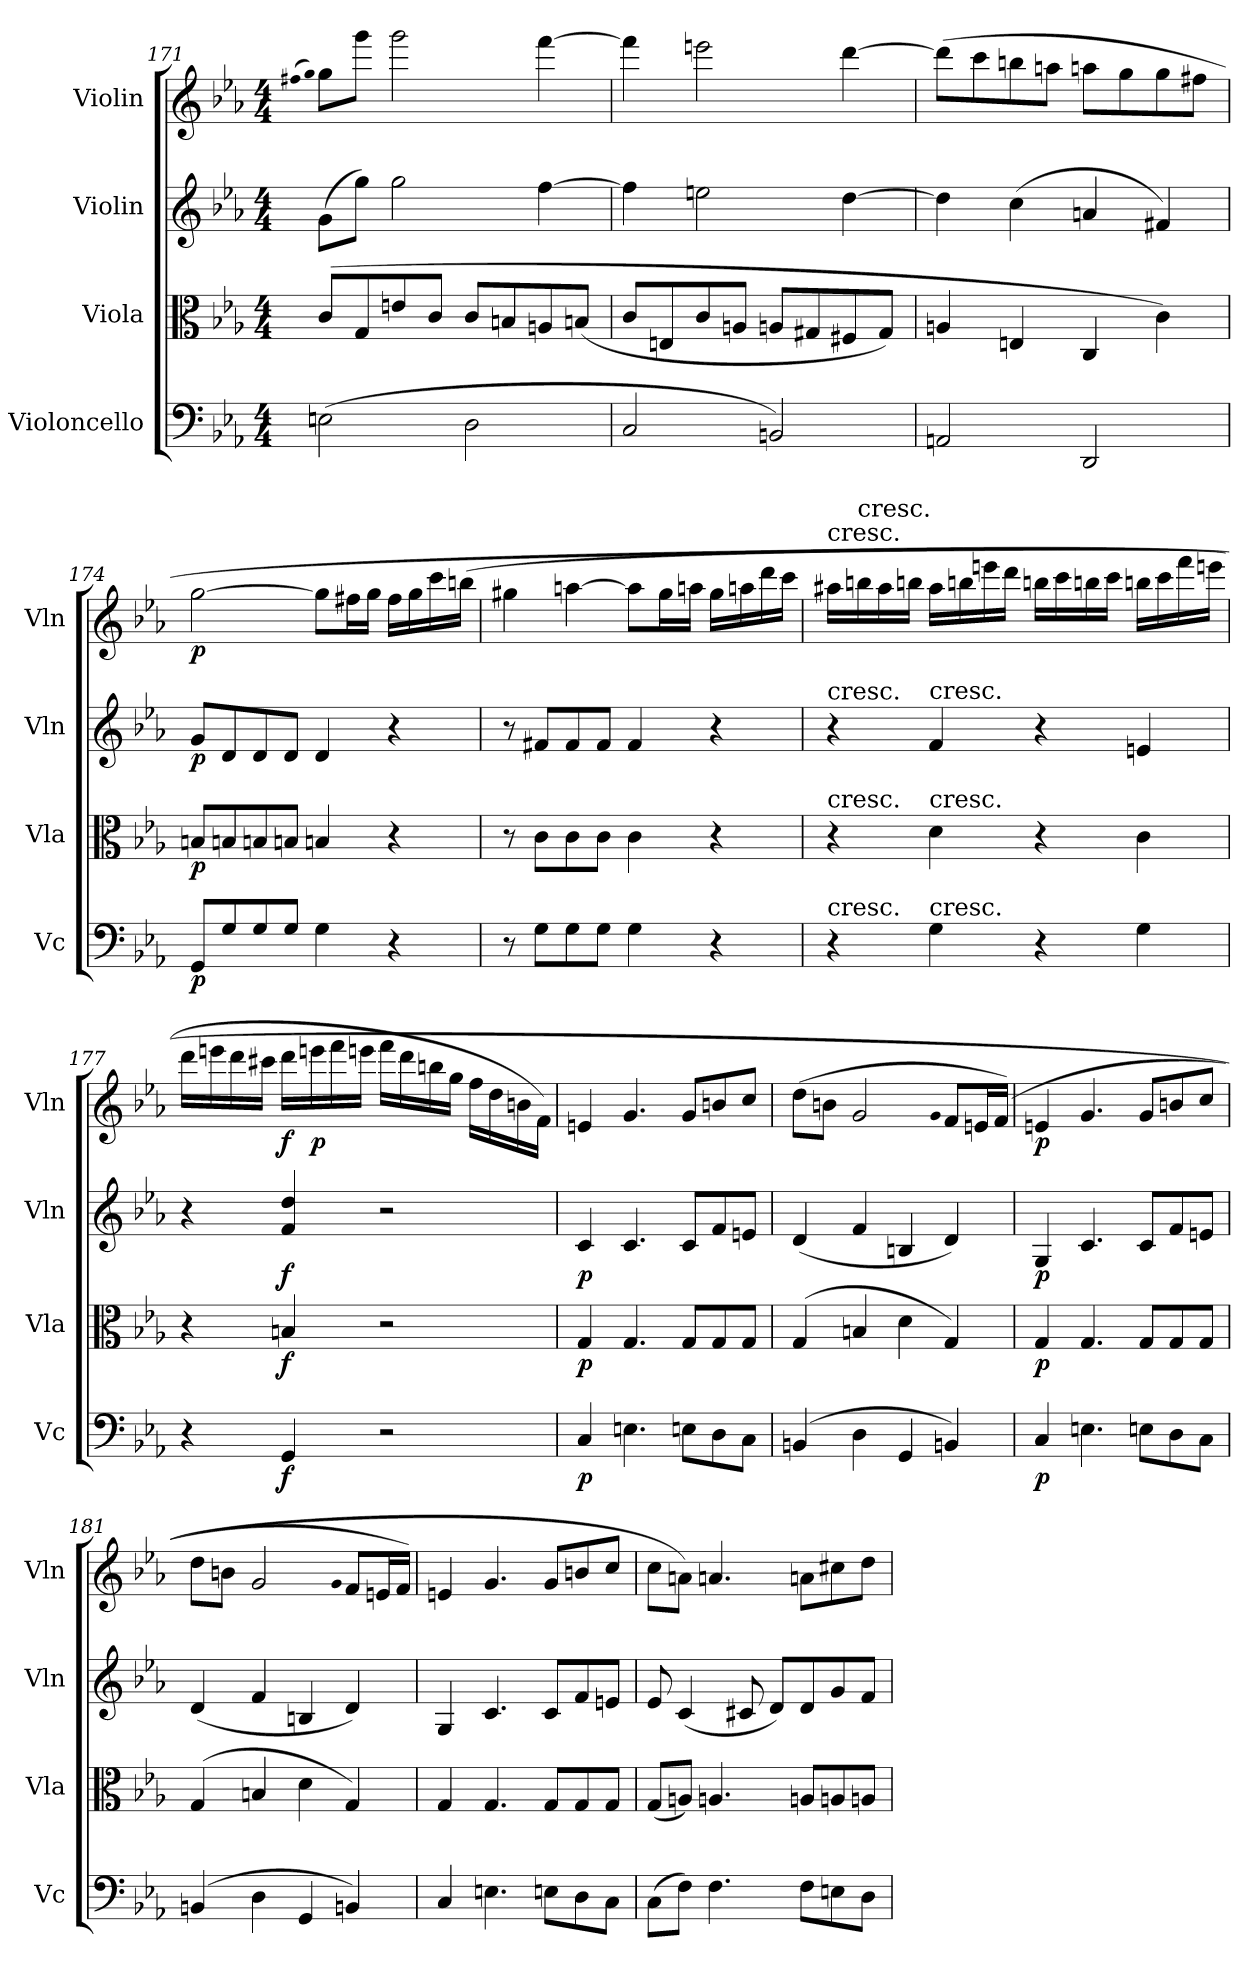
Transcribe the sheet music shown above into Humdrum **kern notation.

**kern	**dynam	**kern	**dynam	**kern	**dynam	**kern	**dynam
*part4	*part4	*part3	*part3	*part2	*part2	*part1	*part1
*staff4	*staff4	*staff3	*staff3	*staff2	*staff2	*staff1	*staff1
*I"Violoncello	*	*I"Viola	*	*I"Violin	*	*I"Violin	*
*I'Vc	*	*I'Vla	*	*I'Vln	*	*I'Vln	*
*clefF4	*	*clefC3	*	*clefG2	*	*clefG2	*
*k[b-e-a-]	*	*k[b-e-a-]	*	*k[b-e-a-]	*	*k[b-e-a-]	*
*c:	*	*c:	*	*c:	*	*c:	*
*M4/4	*	*M4/4	*	*M4/4	*	*M4/4	*
=171	=171	=171	=171	=171	=171	=171	=171
.	.	.	.	.	.	(qff#X	.
.	.	.	.	.	.	qgg)	.
(2En\	.	(8c/L	.	(8g\L	.	8gg\L	.
.	.	8G/	.	8gg\J)	.	8ggg\J	.
.	.	8en/	.	2gg\	.	2ggg\	.
.	.	8c/J	.	.	.	.	.
2D\	.	8c/L	.	.	.	.	.
.	.	8Bn/	.	.	.	.	.
.	.	8An/	.	[4ff\	.	[4fff\	.
.	.	(8Bn/J	.	.	.	.	.
=172	=172	=172	=172	=172	=172	=172	=172
2C/	.	8c/L	.	4ff\]	.	4fff\]	.
.	.	8En/	.	.	.	.	.
.	.	8c/	.	2een\	.	2eeen\	.
.	.	8An/J	.	.	.	.	.
2BBn/)	.	8An/L	.	.	.	.	.
.	.	8G#X/	.	.	.	.	.
.	.	8F#X/	.	[4dd\	.	[4ddd\	.
.	.	8G#/J)	.	.	.	.	.
=173	=173	=173	=173	=173	=173	=173	=173
2AAn/	.	4An/	.	4dd\]	.	(8ddd\L]	.
.	.	.	.	.	.	8ccc\	.
.	.	4En/	.	(4cc\	.	8bbn\	.
.	.	.	.	.	.	8aan\J	.
2DD/	.	4C/	.	4an/	.	8aan\L	.
.	.	.	.	.	.	8gg\	.
.	.	4c\)	.	4f#X/)	.	8gg\	.
.	.	.	.	.	.	8ff#X\J	.
=174	=174	=174	=174	=174	=174	=174	=174
8GG/L	p	8Bn/L	p	8g/L	p	[2gg\	p
8G/	.	8Bn/	.	8d/	.	.	.
8G/	.	8Bn/	.	8d/	.	.	.
8G/J	.	8Bn/J	.	8d/J	.	.	.
4G\	.	4Bn/	.	4d/	.	8gg\L]	.
.	.	.	.	.	.	16ff#X\L	.
.	.	.	.	.	.	16gg\JJ	.
4r	.	4r	.	4r	.	16ff#\LL	.
.	.	.	.	.	.	16gg\	.
.	.	.	.	.	.	16ccc\	.
.	.	.	.	.	.	(16bbn\JJ	.
=175	=175	=175	=175	=175	=175	=175	=175
8r	.	8r	.	8r	.	4gg#X\	.
8G\L	.	8c\L	.	8f#X/L	.	.	.
8G\	.	8c\	.	8f#/	.	[4aan\	.
8G\J	.	8c\J	.	8f#/J	.	.	.
4G\	.	4c\	.	4f#/	.	8aan\L]	.
.	.	.	.	.	.	16gg#\L	.
.	.	.	.	.	.	16aan\JJ	.
4r	.	4r	.	4r	.	16gg#\LL	.
.	.	.	.	.	.	16aan\	.
.	.	.	.	.	.	16ddd\	.
.	.	.	.	.	.	16ccc\JJ	.
=176	=176	=176	=176	=176	=176	=176	=176
!	!	!	!	!	!	!LO:TX:t=cresc.	!
!	!	!	!	!LO:TX:t=cresc.	!	!	!
!	!	!LO:TX:t=cresc.	!	!	!	!	!
!LO:TX:t=cresc.	!	!	!	!	!	!	!
4r	.	4r	.	4r	.	16aa#X\LL	.
!	!	!	!	!	!	!LO:TX:t=cresc.	!
.	.	.	.	.	.	16bbn\	.
.	.	.	.	.	.	16aa#\	.
.	.	.	.	.	.	16bbn\JJ	.
!	!	!	!	!LO:TX:t=cresc.	!	!	!
!	!	!LO:TX:t=cresc.	!	!	!	!	!
!LO:TX:t=cresc.	!	!	!	!	!	!	!
4G\	.	4d\	.	4f/	.	16aa#\LL	.
.	.	.	.	.	.	16bbn\	.
.	.	.	.	.	.	16eeen\	.
.	.	.	.	.	.	16ddd\JJ	.
4r	.	4r	.	4r	.	16bbn\LL	.
.	.	.	.	.	.	16ccc\	.
.	.	.	.	.	.	16bbn\	.
.	.	.	.	.	.	16ccc\JJ	.
4G\	.	4c\	.	4en/	.	16bbn\LL	.
.	.	.	.	.	.	16ccc\	.
.	.	.	.	.	.	16fff\	.
.	.	.	.	.	.	16eeen\JJ	.
=177	=177	=177	=177	=177	=177	=177	=177
4r	.	4r	.	4r	.	16ddd\LL	.
.	.	.	.	.	.	16eeen\	.
.	.	.	.	.	.	16ddd\	.
.	.	.	.	.	.	16ccc#X\JJ	.
4GG/	f	4Bn/	f	4f/ 4dd/	f	16ddd\LL	f
.	.	.	.	.	.	16eeen\	p
.	.	.	.	.	.	16fff\	.
.	.	.	.	.	.	16eeen\JJ	.
2r	.	2r	.	2r	.	16fff\LL	.
.	.	.	.	.	.	16ddd\	.
.	.	.	.	.	.	16bbn\	.
.	.	.	.	.	.	16gg\JJ	.
.	.	.	.	.	.	16ff\LL	.
.	.	.	.	.	.	16dd\	.
.	.	.	.	.	.	16bn\	.
.	.	.	.	.	.	16f\JJ)	.
=178	=178	=178	=178	=178	=178	=178	=178
4C/	p	4G/	p	4c/	p	4en/	.
4.En\	.	4.G/	.	4.c/	.	4.g/	.
8En\L	.	8G/L	.	8c/L	.	8g/L	.
8D\	.	8G/	.	8f/	.	8bn/	.
8C\J	.	8G/J	.	8en/J	.	8cc/J	.
=179	=179	=179	=179	=179	=179	=179	=179
(4BBn/	.	(4G/	.	(4d/	.	(8dd\L	.
.	.	.	.	.	.	8bn\J	.
4D\	.	4Bn/	.	4f/	.	2g/	.
4GG/	.	4d\	.	4Bn/	.	.	.
.	.	.	.	.	.	qg	.
4BBn/)	.	4G/)	.	4d/)	.	8f/L	.
.	.	.	.	.	.	16en/L	.
.	.	.	.	.	.	(16f/JJ)	.
=180	=180	=180	=180	=180	=180	=180	=180
4C/	p	4G/	p	4G/	p	4en/	p
4.En\	.	4.G/	.	4.c/	.	4.g/	.
8En\L	.	8G/L	.	8c/L	.	8g/L	.
8D\	.	8G/	.	8f/	.	8bn/	.
8C\J	.	8G/J	.	8en/J	.	8cc/J	.
=181	=181	=181	=181	=181	=181	=181	=181
(4BBn/	.	(4G/	.	(4d/	.	8dd\L	.
.	.	.	.	.	.	8bn\J	.
4D\	.	4Bn/	.	4f/	.	2g/	.
4GG/	.	4d\	.	4Bn/	.	.	.
.	.	.	.	.	.	qg	.
4BBn/)	.	4G/)	.	4d/)	.	8f/L	.
.	.	.	.	.	.	16en/L	.
.	.	.	.	.	.	16f/JJ)	.
=182	=182	=182	=182	=182	=182	=182	=182
4C/	.	4G/	.	4G/	.	4en/	.
4.En\	.	4.G/	.	4.c/	.	4.g/	.
8En\L	.	8G/L	.	8c/L	.	8g/L	.
8D\	.	8G/	.	8f/	.	8bn/	.
8C\J	.	8G/J	.	8en/J	.	8cc/J	.
=183	=183	=183	=183	=183	=183	=183	=183
(8C\L	.	(8G/L	.	8e-/	.	8cc\L	.
8F\J)	.	8An/J)	.	(4c/	.	8an\J)	.
4.F\	.	4.An/	.	.	.	4.an/	.
.	.	.	.	8c#X/	.	.	.
.	.	.	.	8d/L)	.	.	.
8F\L	.	8An/L	.	8d/	.	8an\L	.
8En\	.	8An/	.	8g/	.	8cc#X\	.
8D\J	.	8An/J	.	8f/J	.	8dd\J	.
=	=	=	=	=	=	=	=
*-	*-	*-	*-	*-	*-	*-	*-
